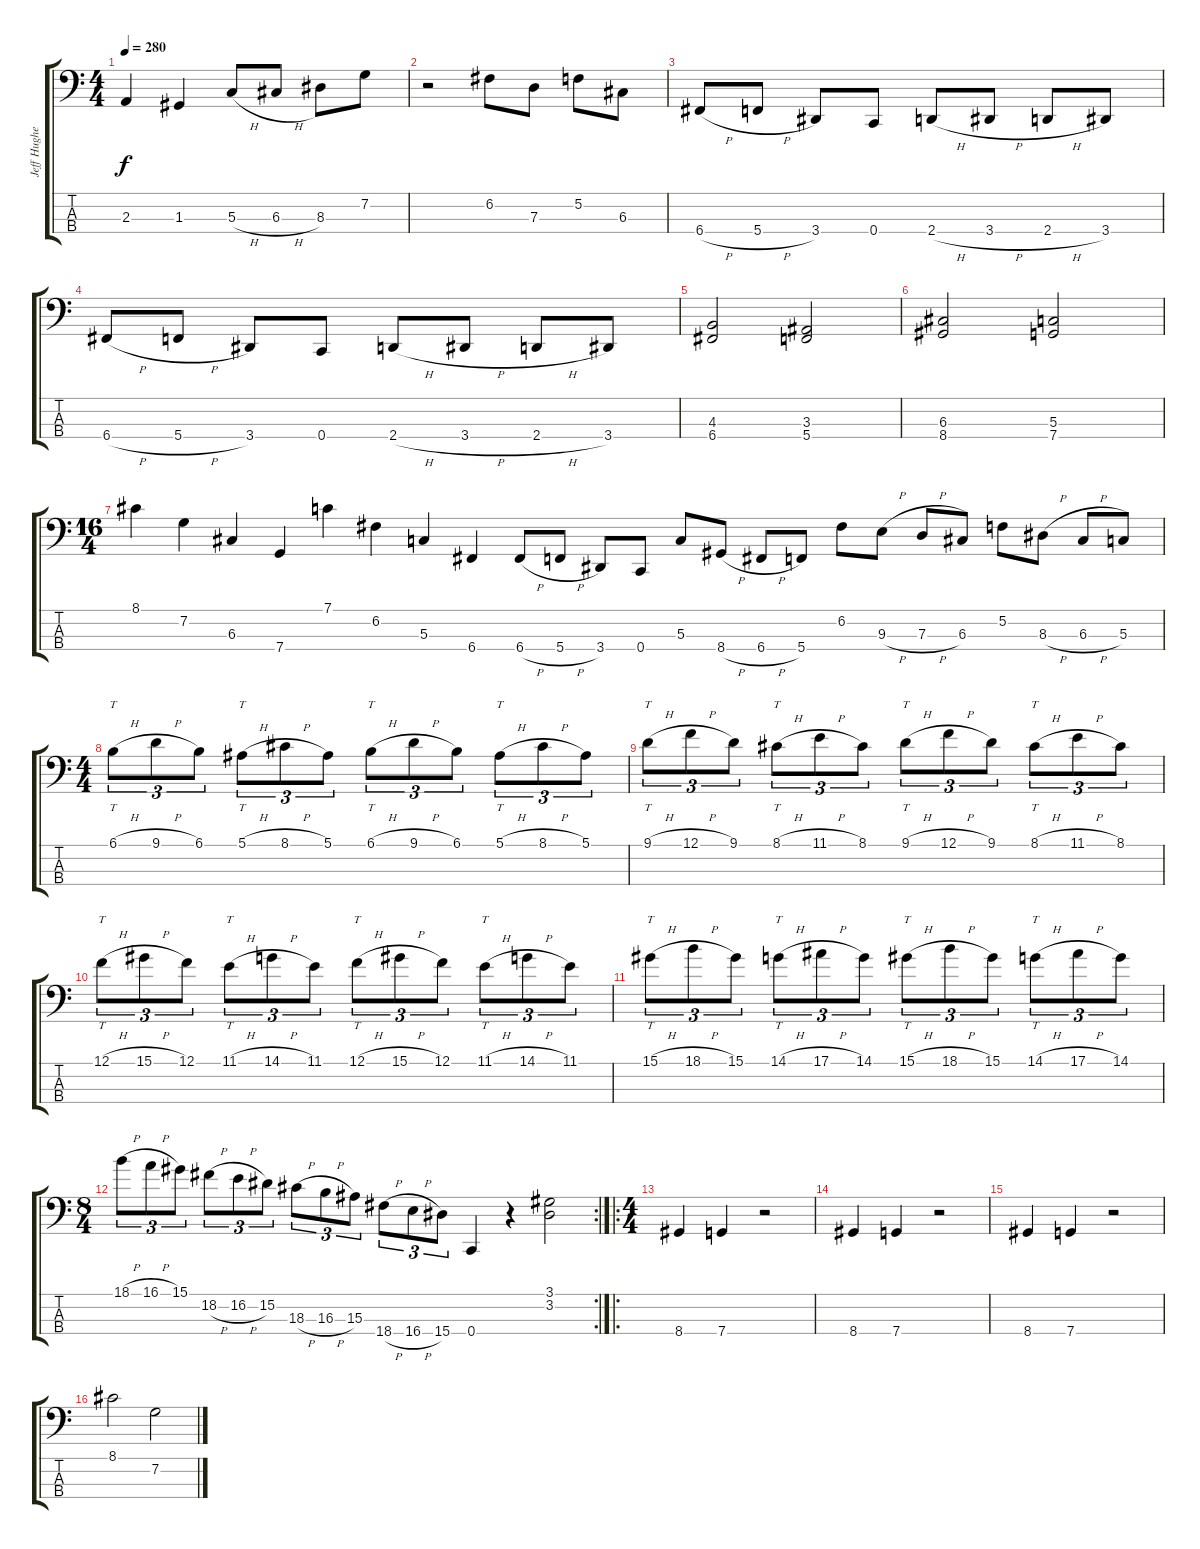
\track ("Jeff Hughell" "Jeff Hughe") {instrument electricbassfinger}
\staff {score tabs}
\tuning (F2 C2 G1 C1) {hide}
\ts (4 4)
\tempo 280
\clef f4
\ks c
2.3.4{dy f} 1.3.4 5.3{h}.8 6.3{h}.8 8.3.8 7.2.8 |
r.2 6.2.8 7.3.8 5.2.8 6.3.8 |
6.4{h}.8 5.4{h}.8 3.4.8 0.4.8 2.4{h}.8 3.4{h}.8 2.4{h}.8 3.4.8 |
6.4{h}.8 5.4{h}.8 3.4.8 0.4.8 2.4{h}.8 3.4{h}.8 2.4{h}.8 3.4.8 |
(4.3 6.4).2 (3.3 5.4).2 |
(6.3 8.4).2 (5.3 7.4).2 |
\ts (16 4)
8.1.4 7.2.4 6.3.4 7.4.4 7.1.4 6.2.4 5.3.4 6.4.4 6.4{h}.8 5.4{h}.8 3.4.8 0.4.8 5.3.8 8.4{h}.8 6.4{h}.8 5.4.8 6.2.8 9.3{h}.8 7.3{h}.8 6.3.8 5.2.8 8.3{h}.8 6.3{h}.8 5.3.8 |
\ts (4 4)
6.1{h}.8{tt tu (3 2)} 9.1{h}.8{tu (3 2)} 6.1.8{tu (3 2)} 5.1{h}.8{tt tu (3 2)} 8.1{h}.8{tu (3 2)} 5.1.8{tu (3 2)} 6.1{h}.8{tt tu (3 2)} 9.1{h}.8{tu (3 2)} 6.1.8{tu (3 2)} 5.1{h}.8{tt tu (3 2)} 8.1{h}.8{tu (3 2)} 5.1.8{tu (3 2)} |
9.1{h}.8{tt tu (3 2)} 12.1{h}.8{tu (3 2)} 9.1.8{tu (3 2)} 8.1{h}.8{tt tu (3 2)} 11.1{h}.8{tu (3 2)} 8.1.8{tu (3 2)} 9.1{h}.8{tt tu (3 2)} 12.1{h}.8{tu (3 2)} 9.1.8{tu (3 2)} 8.1{h}.8{tt tu (3 2)} 11.1{h}.8{tu (3 2)} 8.1.8{tu (3 2)} |
12.1{h}.8{tt tu (3 2)} 15.1{h}.8{tu (3 2)} 12.1.8{tu (3 2)} 11.1{h}.8{tt tu (3 2)} 14.1{h}.8{tu (3 2)} 11.1.8{tu (3 2)} 12.1{h}.8{tt tu (3 2)} 15.1{h}.8{tu (3 2)} 12.1.8{tu (3 2)} 11.1{h}.8{tt tu (3 2)} 14.1{h}.8{tu (3 2)} 11.1.8{tu (3 2)} |
15.1{h}.8{tt tu (3 2)} 18.1{h}.8{tu (3 2)} 15.1.8{tu (3 2)} 14.1{h}.8{tt tu (3 2)} 17.1{h}.8{tu (3 2)} 14.1.8{tu (3 2)} 15.1{h}.8{tt tu (3 2)} 18.1{h}.8{tu (3 2)} 15.1.8{tu (3 2)} 14.1{h}.8{tt tu (3 2)} 17.1{h}.8{tu (3 2)} 14.1.8{tu (3 2)} |
\rc 2
\ts (8 4)
18.1{h}.8{tu (3 2)} 16.1{h}.8{tu (3 2)} 15.1.8{tu (3 2)} 18.2{h}.8{tu (3 2)} 16.2{h}.8{tu (3 2)} 15.2.8{tu (3 2)} 18.3{h}.8{tu (3 2)} 16.3{h}.8{tu (3 2)} 15.3.8{tu (3 2)} 18.4{h}.8{tu (3 2)} 16.4{h}.8{tu (3 2)} 15.4.8{tu (3 2)} 0.4.4 r.4 (3.1 3.2).2 |
\ro
\ts (4 4)
8.4.4 7.4.4 r.2 |
8.4.4 7.4.4 r.2 |
8.4.4 7.4.4 r.2 |
8.1.2 7.2.2
